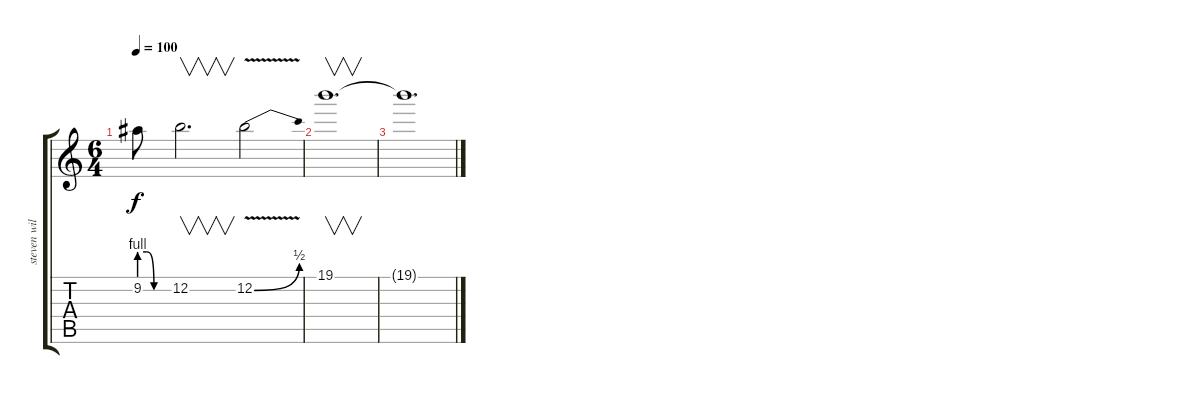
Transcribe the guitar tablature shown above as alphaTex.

\track ("steven wilson" "steven wil") {instrument overdrivenguitar bank 255}
\staff {score tabs}
\tuning (E4 B3 G3 D3 A2 E2) {hide}
\ts (6 4)
\tempo 100
\clef g2
\ks c
9.2{be (custom 0 4 15 4 30 0 60 0)}.8{dy f} 12.2.2{v d} 12.2{be (bend 0 0 60 2) v}.2 |
19.1.1{v d} |
19.1{t}.1{d}
